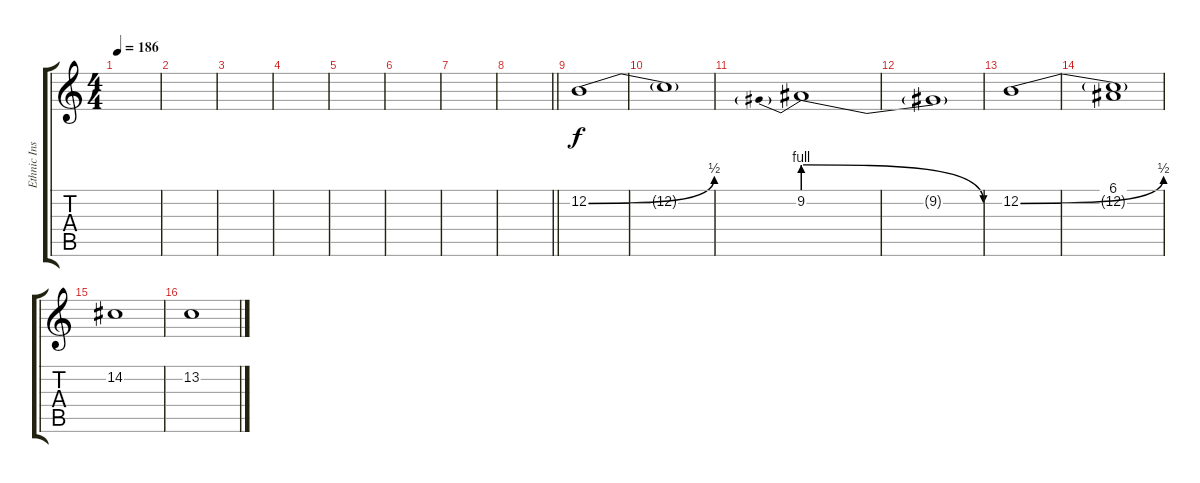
\track ("Ethnic Instruments" "Ethnic Ins") {instrument recorder}
\staff {score tabs}
\tuning (E4 B3 G3 D3 A2 E2) {hide}
\ts (4 4)
\tempo 186
\clef g2
\ks c
|
|
|
|
|
|
|
\barLineRight lightlight
|
\section ("" "")
12.2{be (bend 0 0 60 2)}.1 |
12.2{t}.1 |
9.2{be (prebendrelease 0 4 60 0)}.1 |
9.2{t}.1 |
12.2{be (bend 0 0 60 2)}.1 |
(6.1 12.2{t}).1 |
14.2.1 |
13.2.1
